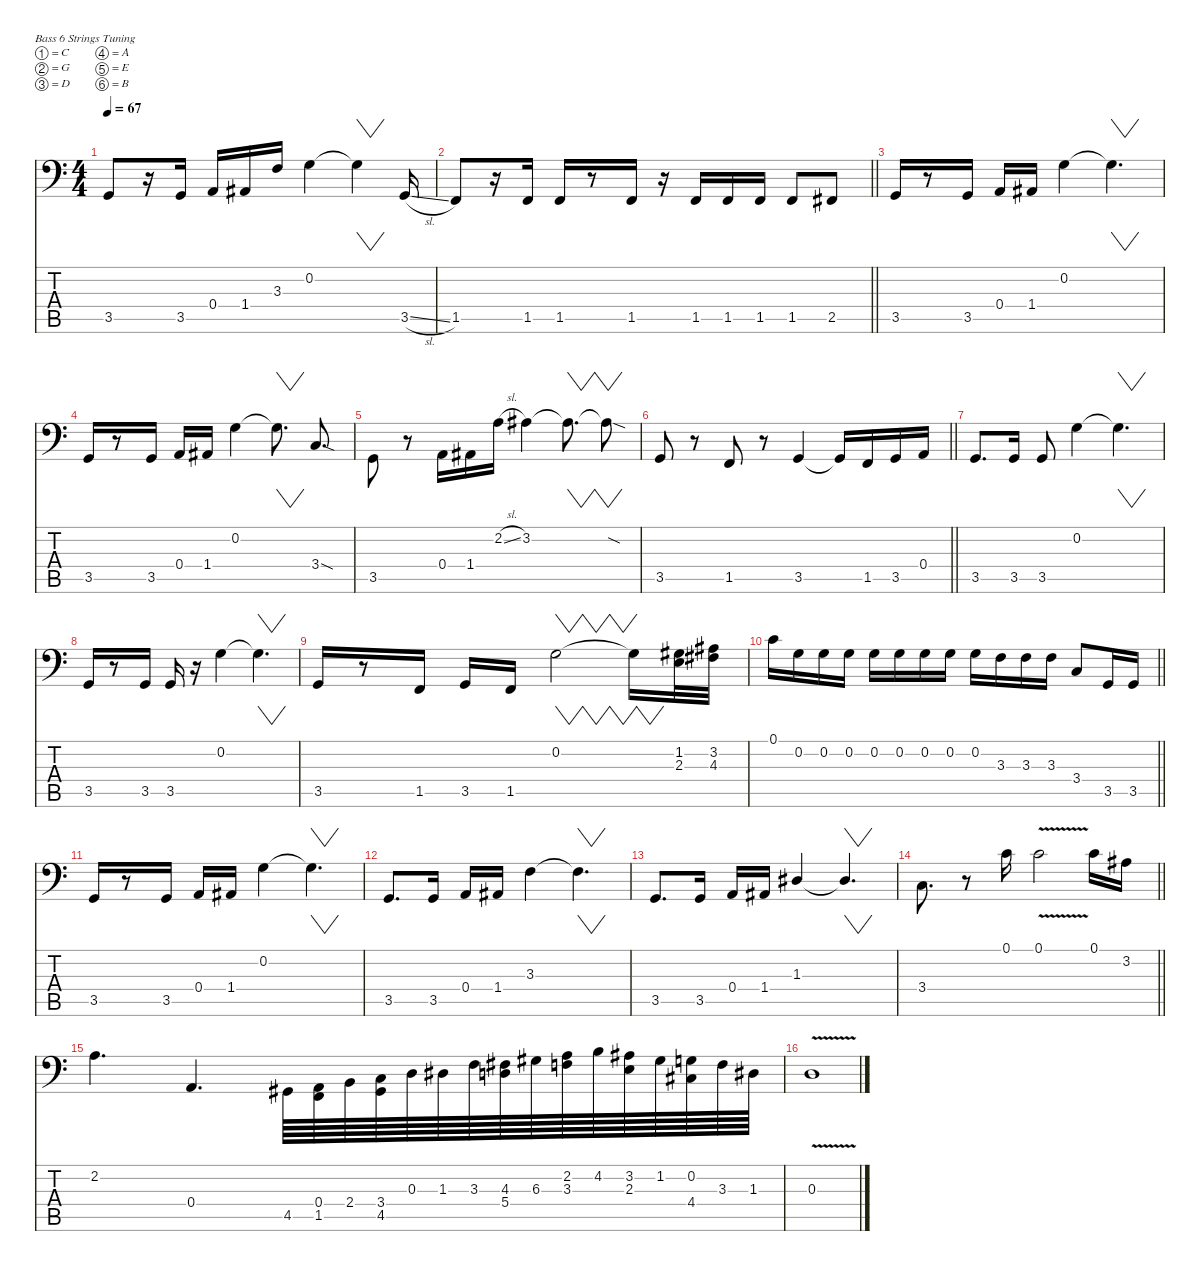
\defaultSystemsLayout 4
\hideDynamics
\bracketExtendMode nobrackets
\singleTrackTrackNamePolicy hidden
\multiTrackTrackNamePolicy hidden
\firstSystemTrackNameMode fullname
\otherSystemsTrackNameOrientation horizontal
\track ("Bass" "el.bs.") {instrument electricbassfinger}
\staff {score tabs}
\tuning (C3 G2 D2 A1 E1 B0)
\ts (4 4)
\tempo 67
\clef f4
\ks c
3.5.8{dy f beam Up} r.16{beam Up} 3.5.16{beam Up} 0.4.16{beam Up} 1.4{acc #}.16{beam Up} 3.3.16{beam Up} 0.2.4{beam Down} 0.2{t}.4{vw beam Down} 3.5{sl}.16{beam Up} |
\barLineRight lightlight
1.5.8{beam Up} r.16{beam Up} 1.5.16{beam Up} 1.5.16{beam Up} r.8{beam Up} 1.5.16{beam Up} r.16{beam Up} 1.5.16{beam Up} 1.5.16{beam Up} 1.5.16{beam Up} 1.5.8{beam Up} 2.5{acc #}.8{beam Up} |
3.5.16{beam Up} r.8{beam Up} 3.5.16{beam Up} 0.4.16{beam Up} 1.4{acc #}.16{beam Up} 0.2.4{beam Down} 0.2{t}.4{vw d beam Down} |
3.5.16{beam Up} r.8{beam Up} 3.5.16{beam Up} 0.4.16{beam Up} 1.4{acc #}.16{beam Up} 0.2.4{beam Down} 0.2{t}.8{vw d beam Down} 3.4{sod}.8{d beam Up} |
3.5.8{beam Down} r.8{beam Down} 0.4.16{beam Down} 1.4{acc #}.16{beam Down} 2.2{sl}.16{beam Down} 3.2{acc #}.4{beam Down} 3.2{t acc #}.8{vw d beam Down} 3.2{sod t acc #}.8{vw beam Down} |
\barLineRight lightlight
3.5.8{beam Up} r.8{beam Up} 1.5.8{beam Up} r.8{beam Up} 3.5.4{beam Up} 3.5{t}.16{beam Up} 1.5.16{beam Up} 3.5.16{beam Up} 0.4.16{beam Up} |
3.5.8{d beam Up} 3.5.16{beam Up} 3.5.8{beam Up} 0.2.4{beam Down} 0.2{t}.4{vw d beam Down} |
3.5.16{beam Up} r.8{beam Up} 3.5.16{beam Up} 3.5.16{beam Up} r.16{beam Up} 0.2.4{beam Down} 0.2{t}.4{vw d beam Down} |
3.5.16{beam Up} r.8{beam Up} 1.5.16{beam Up} 3.5.16{beam Up} 1.5.16{beam Up} 0.2.2{vw beam Down} 0.2{t}.16{vw beam Down} (1.2{acc #} 2.3).32{beam Down} (3.2{acc #} 4.3{acc #}).32{beam Down} |
\barLineRight lightlight
0.1.16{beam Down} 0.2.16{beam Down} 0.2.16{beam Down} 0.2.16{beam Down} 0.2.16{beam Down} 0.2.16{beam Down} 0.2.16{beam Down} 0.2.16{beam Down} 0.2.16{beam Down} 3.3.16{beam Down} 3.3.16{beam Down} 3.3.16{beam Down} 3.4.8{beam Up} 3.5.16{beam Up} 3.5.16{beam Up} |
3.5.16{beam Up} r.8{beam Up} 3.5.16{beam Up} 0.4.16{beam Up} 1.4{acc #}.16{beam Up} 0.2.4{beam Down} 0.2{t}.4{vw d beam Down} |
3.5.8{d beam Up} 3.5.16{beam Up} 0.4.16{beam Up} 1.4{acc #}.16{beam Up} 3.3.4{beam Down} 3.3{t}.4{vw d beam Down} |
3.5.8{d beam Up} 3.5.16{beam Up} 0.4.16{beam Up} 1.4{acc #}.16{beam Up} 1.3{acc #}.4{beam Up} 1.3{t acc #}.4{vw d beam Up} |
\barLineRight lightlight
3.4.8{d beam Down} r.8{beam Down} 0.1.16{beam Down} 0.1{v}.2{beam Down} 0.1.16{beam Down} 3.2{acc #}.16{beam Down} |
2.2.4{d beam Down} 0.4.4{d beam Up} 4.5{acc #}.64{beam Down} (0.4 1.5).64{beam Down} 2.4.64{beam Down} (3.4 4.5{acc #}).64{beam Down} 0.3.64{beam Down} 1.3{acc #}.64{beam Down} 3.3.64{beam Down} (4.3{acc #} 5.4).64{beam Down} 6.3{acc #}.64{beam Down} (2.2 3.3).64{beam Down} 4.2.64{beam Down} (3.2{acc #} 2.3).64{beam Down} 1.2{acc #}.64{beam Down} (0.2 4.4{acc #}).64{beam Down} 3.3.64{beam Down} 1.3{acc #}.64{beam Down} |
0.3{v}.1{beam Down}
